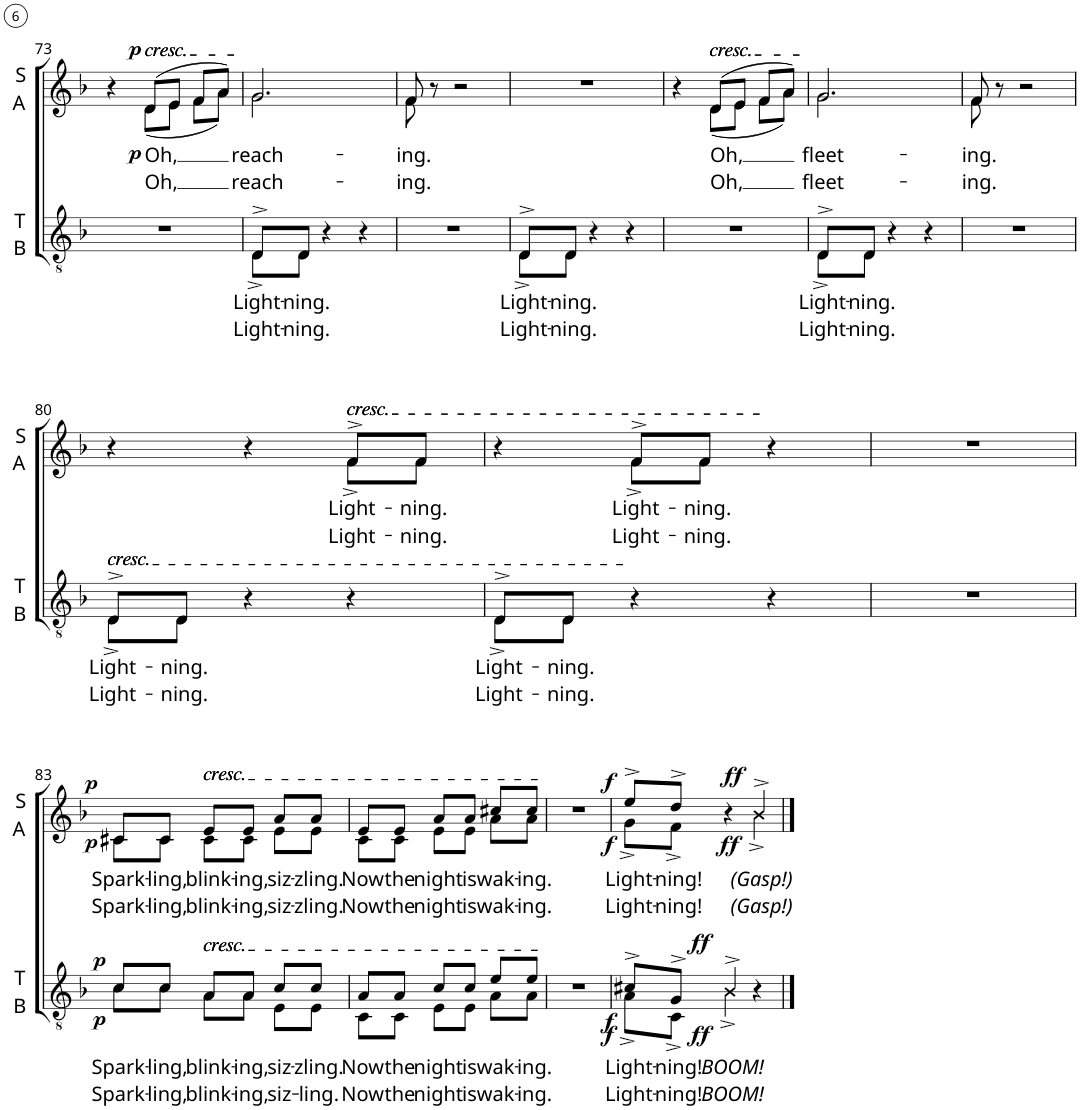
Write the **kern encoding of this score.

**kern	**text	**text	**dynam	**kern	**text	**text	**dynam
*part2	*part2	*part2	*part2	*part1	*part1	*part1	*part1
*staff2	*staff2	*staff2	*staff2	*staff1	*staff1	*staff1	*staff1
*I"T B	*	*	*	*I"S A	*	*	*
*I'T B	*	*	*	*I'S A	*	*	*
!!LO:PB:g=z
*clefGv2	*	*	*	*clefG2	*	*	*
*k[b-]	*	*	*	*k[b-]	*	*	*
*M3/4	*	*	*	*M3/4	*	*	*
=73	=73	=73	=73	=73	=73	=73	=73
*^	*	*	*	*^	*	*	*
2.r	2.ryy	.	.	.	4r	4ryy	.	.	.
!	!	!	!	!	!LO:TX:a:i:t=cresc.	!	!	!	!
!	!	!	!	!	!LO:TX:a:i:t=cresc.	!	!	!	!
!	!	!	!	!	!	!	!LO:LY:b	!	!
!	!	!	!	!	!	!	!	!LO:LY:b	!LO:DY:a
!	!	!	!	!	!	!	!	!	!LO:DY:n=1:b
.	.	.	.	.	(8d/L	(8d\L	.	Oh,	p p
.	.	.	.	.	8e/J	8e\J	.	.	.
.	.	.	.	.	8f/L	8f\L	.	.	.
.	.	.	.	.	8a/J)	8a\J)	.	.	.
=74	=74	=74	=74	=74	=74	=74	=74	=74	=74
!	!	!LO:LY:b	!	!	!	!	!	!	!
!	!	!	!LO:LY:b	!	!	!	!LO:LY:b	!	!
!	!	!	!	!	!	!	!	!LO:LY:b	!
8D^/L	8D^\L	.	Light-	.	2.g/	2.g\	.	reach-	.
!	!	!LO:LY:b	!	!	!	!	!	!	!
!	!	!	!LO:LY:b	!	!	!	!	!	!
8D/J	8D\J	.	-ning.	.	.	.	.	.	.
4r	4ryy	.	.	.	.	.	.	.	.
4r	4ryy	.	.	.	.	.	.	.	.
=75	=75	=75	=75	=75	=75	=75	=75	=75	=75
!	!	!	!	!	!	!	!LO:LY:b	!	!
!	!	!	!	!	!	!	!	!LO:LY:b	!
2.r	2.ryy	.	.	.	8f/	8f\	.	-ing.	.
.	.	.	.	.	8r	8ryy	.	.	.
.	.	.	.	.	2r	2ryy	.	.	.
=76	=76	=76	=76	=76	=76	=76	=76	=76	=76
!	!	!LO:LY:b	!	!	!	!	!	!	!
!	!	!	!LO:LY:b	!	!	!	!	!	!
8D^/L	8D^\L	.	Light-	.	2.r	2.ryy	.	.	.
!	!	!LO:LY:b	!	!	!	!	!	!	!
!	!	!	!LO:LY:b	!	!	!	!	!	!
8D/J	8D\J	.	-ning.	.	.	.	.	.	.
4r	4ryy	.	.	.	.	.	.	.	.
4r	4ryy	.	.	.	.	.	.	.	.
=77	=77	=77	=77	=77	=77	=77	=77	=77	=77
2.r	2.ryy	.	.	.	4r	4ryy	.	.	.
!	!	!	!	!	!LO:TX:a:i:t=cresc.	!	!	!	!
!	!	!	!	!	!LO:TX:a:i:t=cresc.	!	!	!	!
!	!	!	!	!	!	!	!LO:LY:b	!	!
!	!	!	!	!	!	!	!	!LO:LY:b	!
.	.	.	.	.	(8d/L	(8d\L	.	Oh,	.
.	.	.	.	.	8e/J	8e\J	.	.	.
.	.	.	.	.	8f/L	8f\L	.	.	.
.	.	.	.	.	8a/J)	8a\J)	.	.	.
=78	=78	=78	=78	=78	=78	=78	=78	=78	=78
!	!	!LO:LY:b	!	!	!	!	!	!	!
!	!	!	!LO:LY:b	!	!	!	!LO:LY:b	!	!
!	!	!	!	!	!	!	!	!LO:LY:b	!
8D^/L	8D^\L	.	Light-	.	2.g/	2.g\	.	fleet-	.
!	!	!LO:LY:b	!	!	!	!	!	!	!
!	!	!	!LO:LY:b	!	!	!	!	!	!
8D/J	8D\J	.	-ning.	.	.	.	.	.	.
4r	4ryy	.	.	.	.	.	.	.	.
4r	4ryy	.	.	.	.	.	.	.	.
=79	=79	=79	=79	=79	=79	=79	=79	=79	=79
!	!	!	!	!	!	!	!LO:LY:b	!	!
!	!	!	!	!	!	!	!	!LO:LY:b	!
2.r	2.ryy	.	.	.	8f/	8f\	.	-ing.	.
.	.	.	.	.	8r	8ryy	.	.	.
.	.	.	.	.	2r	2ryy	.	.	.
!!LO:LB:g=z	!!
=80	=80	=80	=80	=80	=80	=80	=80	=80	=80
!LO:TX:a:i:t=cresc.	!	!	!	!	!	!	!	!	!
!LO:TX:a:i:t=cresc.	!	!	!	!	!	!	!	!	!
!	!	!LO:LY:b	!	!	!	!	!	!	!
!	!	!	!LO:LY:b	!	!	!	!	!	!
8D^/L	8D^\L	.	Light-	.	4r	4ryy	.	.	.
!	!	!LO:LY:b	!	!	!	!	!	!	!
!	!	!	!LO:LY:b	!	!	!	!	!	!
8D/J	8D\J	.	-ning.	.	.	.	.	.	.
4r	4ryy	.	.	.	4r	4ryy	.	.	.
!	!	!	!	!	!LO:TX:a:i:t=cresc.	!	!	!	!
!	!	!	!	!	!LO:TX:a:i:t=cresc.	!	!	!	!
!	!	!	!	!	!	!	!LO:LY:b	!	!
!	!	!	!	!	!	!	!	!LO:LY:b	!
4r	4ryy	.	.	.	8f^/L	8f^\L	.	Light-	.
!	!	!	!	!	!	!	!LO:LY:b	!	!
!	!	!	!	!	!	!	!	!LO:LY:b	!
.	.	.	.	.	8f/J	8f\J	.	-ning.	.
=81	=81	=81	=81	=81	=81	=81	=81	=81	=81
!	!	!LO:LY:b	!	!	!	!	!	!	!
!	!	!	!LO:LY:b	!	!	!	!	!	!
8D^/L	8D^\L	.	Light-	.	4r	4ryy	.	.	.
!	!	!LO:LY:b	!	!	!	!	!	!	!
!	!	!	!LO:LY:b	!	!	!	!	!	!
8D/J	8D\J	.	-ning.	.	.	.	.	.	.
!	!	!	!	!	!	!	!LO:LY:b	!	!
!	!	!	!	!	!	!	!	!LO:LY:b	!
4r	4ryy	.	.	.	8f^/L	8f^\L	.	Light-	.
!	!	!	!	!	!	!	!LO:LY:b	!	!
!	!	!	!	!	!	!	!	!LO:LY:b	!
.	.	.	.	.	8f/J	8f\J	.	-ning.	.
4r	4ryy	.	.	.	4r	4ryy	.	.	.
=82	=82	=82	=82	=82	=82	=82	=82	=82	=82
2.r	2.ryy	.	.	.	2.r	2.ryy	.	.	.
!!LO:LB:g=z	!!
=83	=83	=83	=83	=83	=83	=83	=83	=83	=83
!	!	!LO:LY:b	!	!	!	!	!	!	!
!	!	!	!LO:LY:b	!	!	!	!LO:LY:b	!	!
!	!	!	!	!LO:DY:a	!	!	!	!LO:LY:b	!
!	!	!	!	!LO:DY:n=1:b	!	!	!	!	!LO:DY:a
!	!	!	!	!	!	!	!	!	!LO:DY:n=1:b
8c/L	8c\L	.	Spark-	p p	8c#X/L	8c#\L	.	Spark-	p p
!	!	!LO:LY:b	!	!	!	!	!	!	!
!	!	!	!LO:LY:b	!	!	!	!LO:LY:b	!	!
!	!	!	!	!	!	!	!	!LO:LY:b	!
8c/J	8c\J	.	-ling,	.	8c#/J	8c#\J	.	-ling,	.
!	!	!	!	!	!LO:TX:a:i:t=cresc.	!	!	!	!
!	!	!	!	!	!LO:TX:a:i:t=cresc.	!	!	!	!
!LO:TX:a:i:t=cresc.	!	!	!	!	!	!	!	!	!
!LO:TX:a:i:t=cresc.	!	!	!	!	!	!	!	!	!
!	!	!LO:LY:b	!	!	!	!	!	!	!
!	!	!	!LO:LY:b	!	!	!	!LO:LY:b	!	!
!	!	!	!	!	!	!	!	!LO:LY:b	!
8A/L	8A\L	.	blink-	.	8e/L	8c#\L	.	blink-	.
!	!	!LO:LY:b	!	!	!	!	!	!	!
!	!	!	!LO:LY:b	!	!	!	!LO:LY:b	!	!
!	!	!	!	!	!	!	!	!LO:LY:b	!
8A/J	8A\J	.	-ing,	.	8e/J	8c#\J	.	-ing,	.
!	!	!LO:LY:b	!	!	!	!	!	!	!
!	!	!	!LO:LY:b	!	!	!	!LO:LY:b	!	!
!	!	!	!	!	!	!	!	!LO:LY:b	!
8c/L	8E\L	.	siz-	.	8a/L	8e\L	.	siz-	.
!	!	!LO:LY:b	!	!	!	!	!	!	!
!	!	!	!LO:LY:b	!	!	!	!LO:LY:b	!	!
!	!	!	!	!	!	!	!	!LO:LY:b	!
8c/J	8E\J	.	-ling.	.	8a/J	8e\J	.	-zling.	.
=84	=84	=84	=84	=84	=84	=84	=84	=84	=84
!	!	!LO:LY:b	!	!	!	!	!	!	!
!	!	!	!LO:LY:b	!	!	!	!LO:LY:b	!	!
!	!	!	!	!	!	!	!	!LO:LY:b	!
8A/L	8C\L	.	Now	.	8e/L	8c\L	.	Now	.
!	!	!LO:LY:b	!	!	!	!	!	!	!
!	!	!	!LO:LY:b	!	!	!	!LO:LY:b	!	!
!	!	!	!	!	!	!	!	!LO:LY:b	!
8A/J	8C\J	.	the	.	8e/J	8c\J	.	the	.
!	!	!LO:LY:b	!	!	!	!	!	!	!
!	!	!	!LO:LY:b	!	!	!	!LO:LY:b	!	!
!	!	!	!	!	!	!	!	!LO:LY:b	!
8c/L	8E\L	.	night	.	8a/L	8e\L	.	night	.
!	!	!LO:LY:b	!	!	!	!	!	!	!
!	!	!	!LO:LY:b	!	!	!	!LO:LY:b	!	!
!	!	!	!	!	!	!	!	!LO:LY:b	!
8c/J	8E\J	.	is	.	8a/J	8e\J	.	is	.
!	!	!LO:LY:b	!	!	!	!	!	!	!
!	!	!	!LO:LY:b	!	!	!	!LO:LY:b	!	!
!	!	!	!	!	!	!	!	!LO:LY:b	!
8e/L	8A\L	.	wak-	.	8cc#X/L	8a\L	.	wak-	.
!	!	!LO:LY:b	!	!	!	!	!	!	!
!	!	!	!LO:LY:b	!	!	!	!LO:LY:b	!	!
!	!	!	!	!	!	!	!	!LO:LY:b	!
8e/J	8A\J	.	-ing.	.	8cc#/J	8a\J	.	-ing.	.
=85	=85	=85	=85	=85	=85	=85	=85	=85	=85
2.r	2.ryy	.	.	.	2.r	2.ryy	.	.	.
=86	=86	=86	=86	=86	=86	=86	=86	=86	=86
!	!	!LO:LY:b	!	!	!	!	!	!	!
!	!	!	!LO:LY:b	!	!	!	!LO:LY:b	!	!
!	!	!	!	!LO:DY:b	!	!	!	!LO:LY:b	!
!	!	!	!	!LO:DY:n=1:b	!	!	!	!	!LO:DY:a
!	!	!	!	!	!	!	!	!	!LO:DY:n=1:b
8c#X^/L	8A^\L	.	Light-	f f	8ee^/L	8g^\L	.	Light-	f f
!	!	!LO:LY:b	!	!	!	!	!	!	!
!	!	!	!LO:LY:b	!	!	!	!LO:LY:b	!	!
!	!	!	!	!	!	!	!	!LO:LY:b	!
8G^/J	8C^\J	.	-ning!	.	8dd^/J	8f^\J	.	-ning!	.
!	!	!LO:LY:b	!	!	!	!	!	!	!
!	!	!	!LO:LY:b	!LO:DY:n=2:a	!	!	!	!	!
!	!	!	!	!LO:DY:n=3:b	!	!	!	!	!
4B-^/	4B-^\	.	BOOM!	ff ff	4r	4ryy	.	.	.
!	!	!	!	!	!	!	!LO:LY:b	!	!
!	!	!	!	!	!	!	!	!LO:LY:b	!LO:DY:n=2:a
!	!	!	!	!	!	!	!	!	!LO:DY:n=3:b
4r	4ryy	.	.	.	4b-^/	4b-^\	.	(Gasp!)	ff ff
*v	*v	*	*	*	*	*	*	*	*
*	*	*	*	*v	*v	*	*	*
==	==	==	==	==	==	==	==
*-	*-	*-	*-	*-	*-	*-	*-
